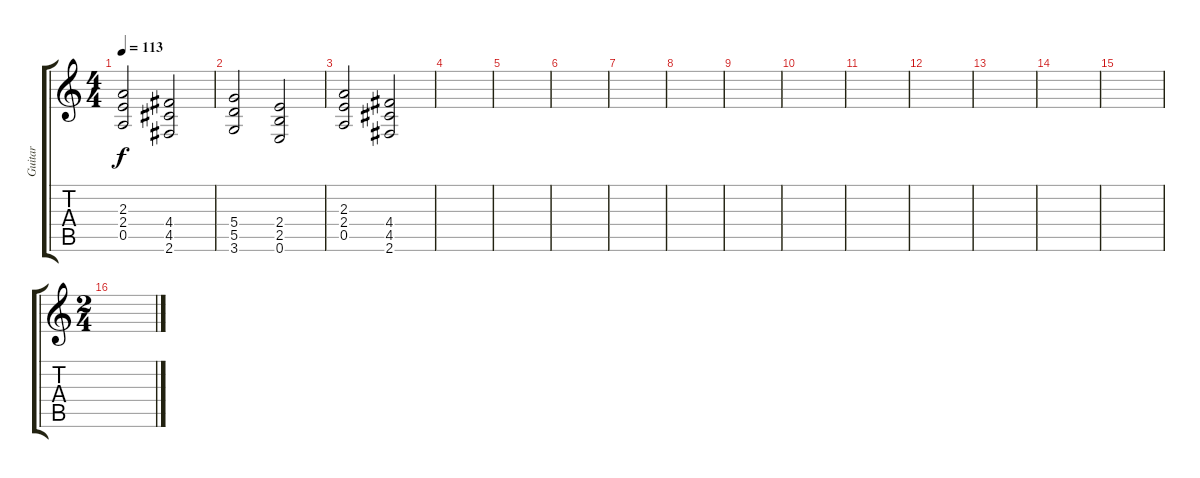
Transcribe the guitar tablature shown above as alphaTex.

\track ("Guitar" "Guitar") {instrument distortionguitar}
\staff {score tabs}
\tuning (E4 B3 G3 D3 A2 E2) {hide}
\ts (4 4)
\tempo 113
\clef g2
\ks c
(2.3 2.4 0.5).2{dy f} (4.4 4.5 2.6).2 |
(5.4 5.5 3.6).2 (2.4 2.5 0.6).2 |
(2.3 2.4 0.5).2 (4.4 4.5 2.6).2 |
|
|
|
|
|
|
|
|
|
|
|
|
\ts (2 4)
